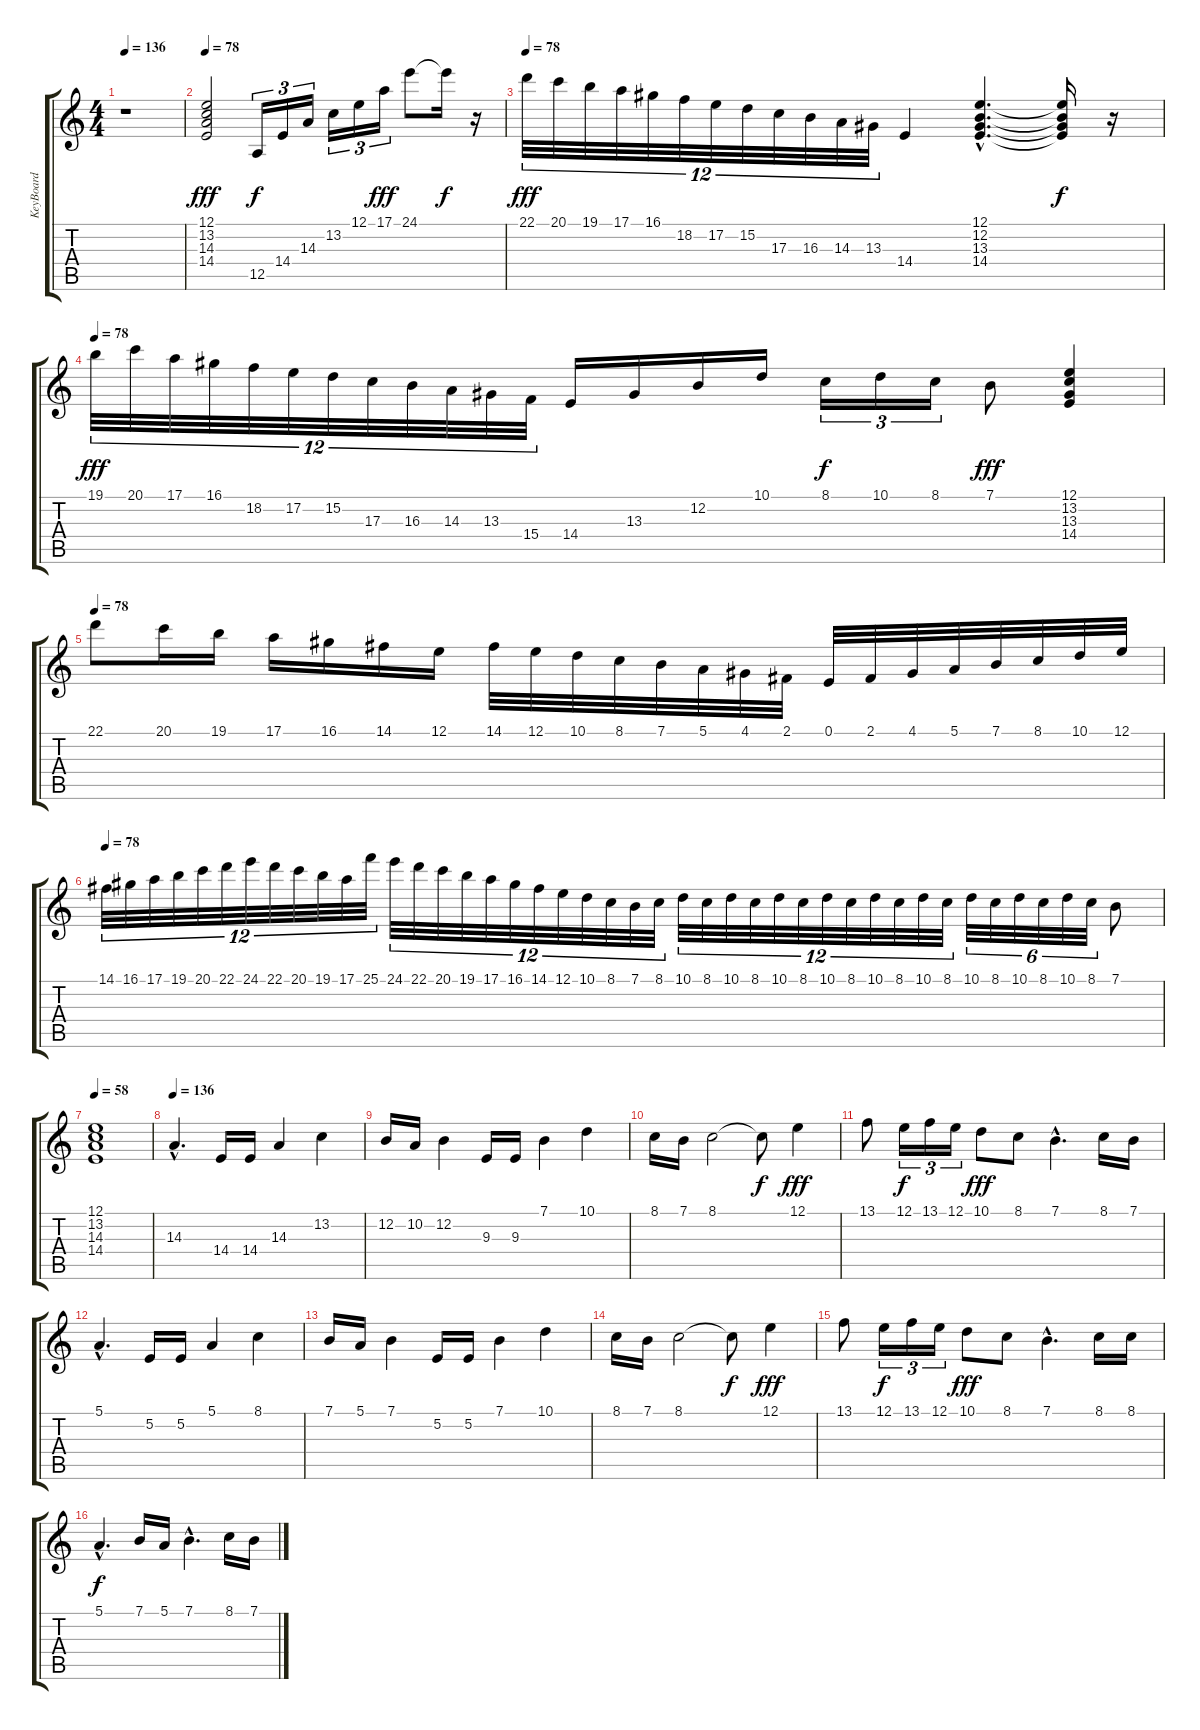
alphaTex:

\track ("KeyBoard" "KeyBoard") {instrument churchorgan}
\staff {score tabs}
\tuning (E4 B3 G3 D3 A2 E2) {hide}
\ts (4 4)
\tempo 136
\clef g2
\ks c
r.1{dy fff instrument churchorgan} |
\tempo 78
(12.1 13.2 14.3 14.4).2 12.5.16{tu (3 2) dy f volume 14} 14.4.16{tu (3 2)} 14.3.16{tu (3 2)} 13.2.16{tu (3 2)} 12.1.16{tu (3 2)} 17.1.16{tu (3 2) dy fff} 24.1.8 24.1{t}.16{dy f} r.16 |
\tempo 78
22.1.32{tu (12 8) dy fff} 20.1.32{tu (12 8)} 19.1.32{tu (12 8)} 17.1.32{tu (12 8)} 16.1.32{tu (12 8)} 18.2.32{tu (12 8)} 17.2.32{tu (12 8)} 15.2.32{tu (12 8)} 17.3.32{tu (12 8)} 16.3.32{tu (12 8)} 14.3.32{tu (12 8)} 13.3.32{tu (12 8)} 14.4.4 (12.1{hac} 12.2{hac} 13.3{hac} 14.4{hac}).4{d} (12.1{t} 12.2{t} 13.3{t} 14.4{t}).16{dy f} r.16 |
\tempo 78
19.1.32{tu (12 8) dy fff} 20.1.32{tu (12 8)} 17.1.32{tu (12 8)} 16.1.32{tu (12 8)} 18.2.32{tu (12 8)} 17.2.32{tu (12 8)} 15.2.32{tu (12 8)} 17.3.32{tu (12 8)} 16.3.32{tu (12 8)} 14.3.32{tu (12 8)} 13.3.32{tu (12 8)} 15.4.32{tu (12 8)} 14.4.16 13.3.16 12.2.16 10.1.16 8.1.16{tu (3 2) dy f} 10.1.16{tu (3 2)} 8.1.16{tu (3 2)} 7.1.8{dy fff} (12.1 13.2 13.3 14.4).4 |
\tempo 78
22.1.8 20.1.16 19.1.16 17.1.16 16.1.16 14.1.16 12.1.16 14.1.32 12.1.32 10.1.32 8.1.32 7.1.32 5.1.32 4.1.32 2.1.32 0.1.32 2.1.32 4.1.32 5.1.32 7.1.32 8.1.32 10.1.32 12.1.32 |
\tempo 78
14.1.32{tu (12 8)} 16.1.32{tu (12 8)} 17.1.32{tu (12 8)} 19.1.32{tu (12 8)} 20.1.32{tu (12 8)} 22.1.32{tu (12 8)} 24.1.32{tu (12 8)} 22.1.32{tu (12 8)} 20.1.32{tu (12 8)} 19.1.32{tu (12 8)} 17.1.32{tu (12 8)} 25.1.32{tu (12 8)} 24.1.32{tu (12 8)} 22.1.32{tu (12 8)} 20.1.32{tu (12 8)} 19.1.32{tu (12 8)} 17.1.32{tu (12 8)} 16.1.32{tu (12 8)} 14.1.32{tu (12 8)} 12.1.32{tu (12 8)} 10.1.32{tu (12 8)} 8.1.32{tu (12 8)} 7.1.32{tu (12 8)} 8.1.32{tu (12 8)} 10.1.32{tu (12 8)} 8.1.32{tu (12 8)} 10.1.32{tu (12 8)} 8.1.32{tu (12 8)} 10.1.32{tu (12 8)} 8.1.32{tu (12 8)} 10.1.32{tu (12 8)} 8.1.32{tu (12 8)} 10.1.32{tu (12 8)} 8.1.32{tu (12 8)} 10.1.32{tu (12 8)} 8.1.32{tu (12 8)} 10.1.32{tu (6 4)} 8.1.32{tu (6 4)} 10.1.32{tu (6 4)} 8.1.32{tu (6 4)} 10.1.32{tu (6 4)} 8.1.32{tu (6 4)} 7.1.8 |
\tempo 58
(12.1 13.2 14.3 14.4).1{volume 14} |
\tempo 136
14.3{hac}.4{d volume 12 instrument drawbarorgan} 14.4.16 14.4.16 14.3.4 13.2.4 |
12.2.16 10.2.16 12.2.4 9.3.16 9.3.16 7.1.4 10.1.4 |
8.1.16 7.1.16 8.1.2 8.1{t}.8{dy f} 12.1.4{dy fff} |
13.1.8 12.1.16{tu (3 2) dy f} 13.1.16{tu (3 2)} 12.1.16{tu (3 2)} 10.1.8{dy fff} 8.1.8 7.1{hac}.4{d} 8.1.16 7.1.16 |
5.1{hac}.4{d} 5.2.16 5.2.16 5.1.4 8.1.4 |
7.1.16 5.1.16 7.1.4 5.2.16 5.2.16 7.1.4 10.1.4 |
8.1.16 7.1.16 8.1.2 8.1{t}.8{dy f} 12.1.4{dy fff} |
13.1.8 12.1.16{tu (3 2) dy f} 13.1.16{tu (3 2)} 12.1.16{tu (3 2)} 10.1.8{dy fff} 8.1.8 7.1{hac}.4{d} 8.1.16 8.1.16 |
5.1{hac}.4{d dy f} 7.1.16 5.1.16 7.1{hac}.4{d} 8.1.16 7.1.16
